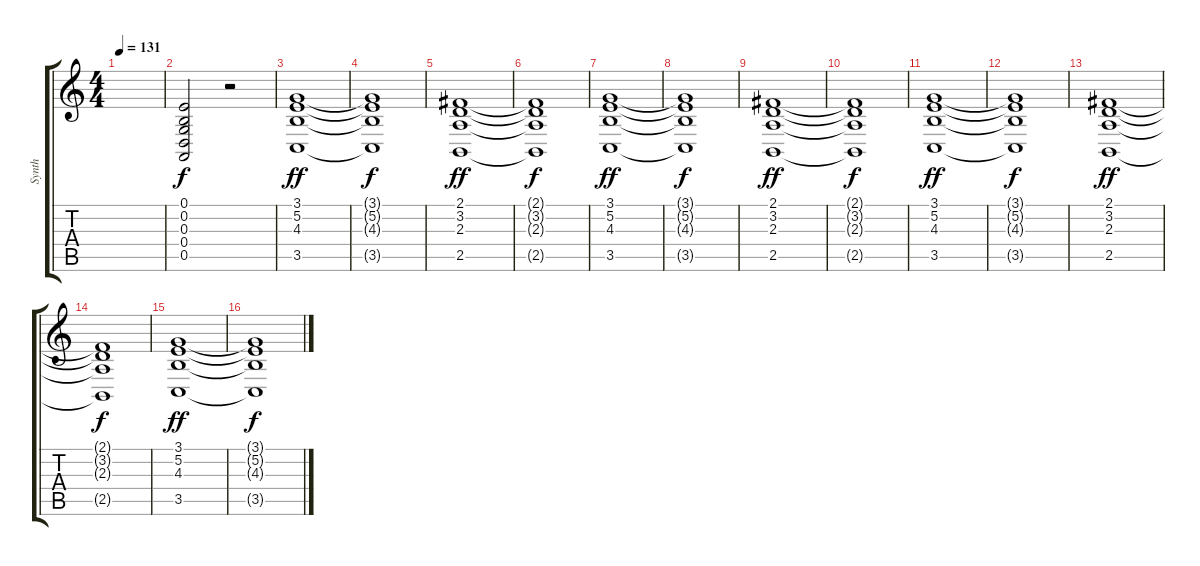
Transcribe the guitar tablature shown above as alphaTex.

\track ("Synth" "Synth") {instrument pad2warm}
\staff {score tabs}
\tuning (E4 B3 G3 D3 A2 E2) {hide}
\ts (4 4)
\tempo 131
\clef g2
\ks c
|
(0.1 0.2 0.3 0.4 0.5).2 r.2 |
(3.1 5.2 4.3 3.5).1{dy ff} |
(3.1{t} 5.2{t} 4.3{t} 3.5{t}).1{dy f} |
(2.1 3.2 2.3 2.5).1{dy ff} |
(2.1{t} 3.2{t} 2.3{t} 2.5{t}).1{dy f} |
(3.1 5.2 4.3 3.5).1{dy ff} |
(3.1{t} 5.2{t} 4.3{t} 3.5{t}).1{dy f} |
(2.1 3.2 2.3 2.5).1{dy ff} |
(2.1{t} 3.2{t} 2.3{t} 2.5{t}).1{dy f} |
(3.1 5.2 4.3 3.5).1{dy ff} |
(3.1{t} 5.2{t} 4.3{t} 3.5{t}).1{dy f} |
(2.1 3.2 2.3 2.5).1{dy ff} |
(2.1{t} 3.2{t} 2.3{t} 2.5{t}).1{dy f} |
(3.1 5.2 4.3 3.5).1{dy ff} |
(3.1{t} 5.2{t} 4.3{t} 3.5{t}).1{dy f}
